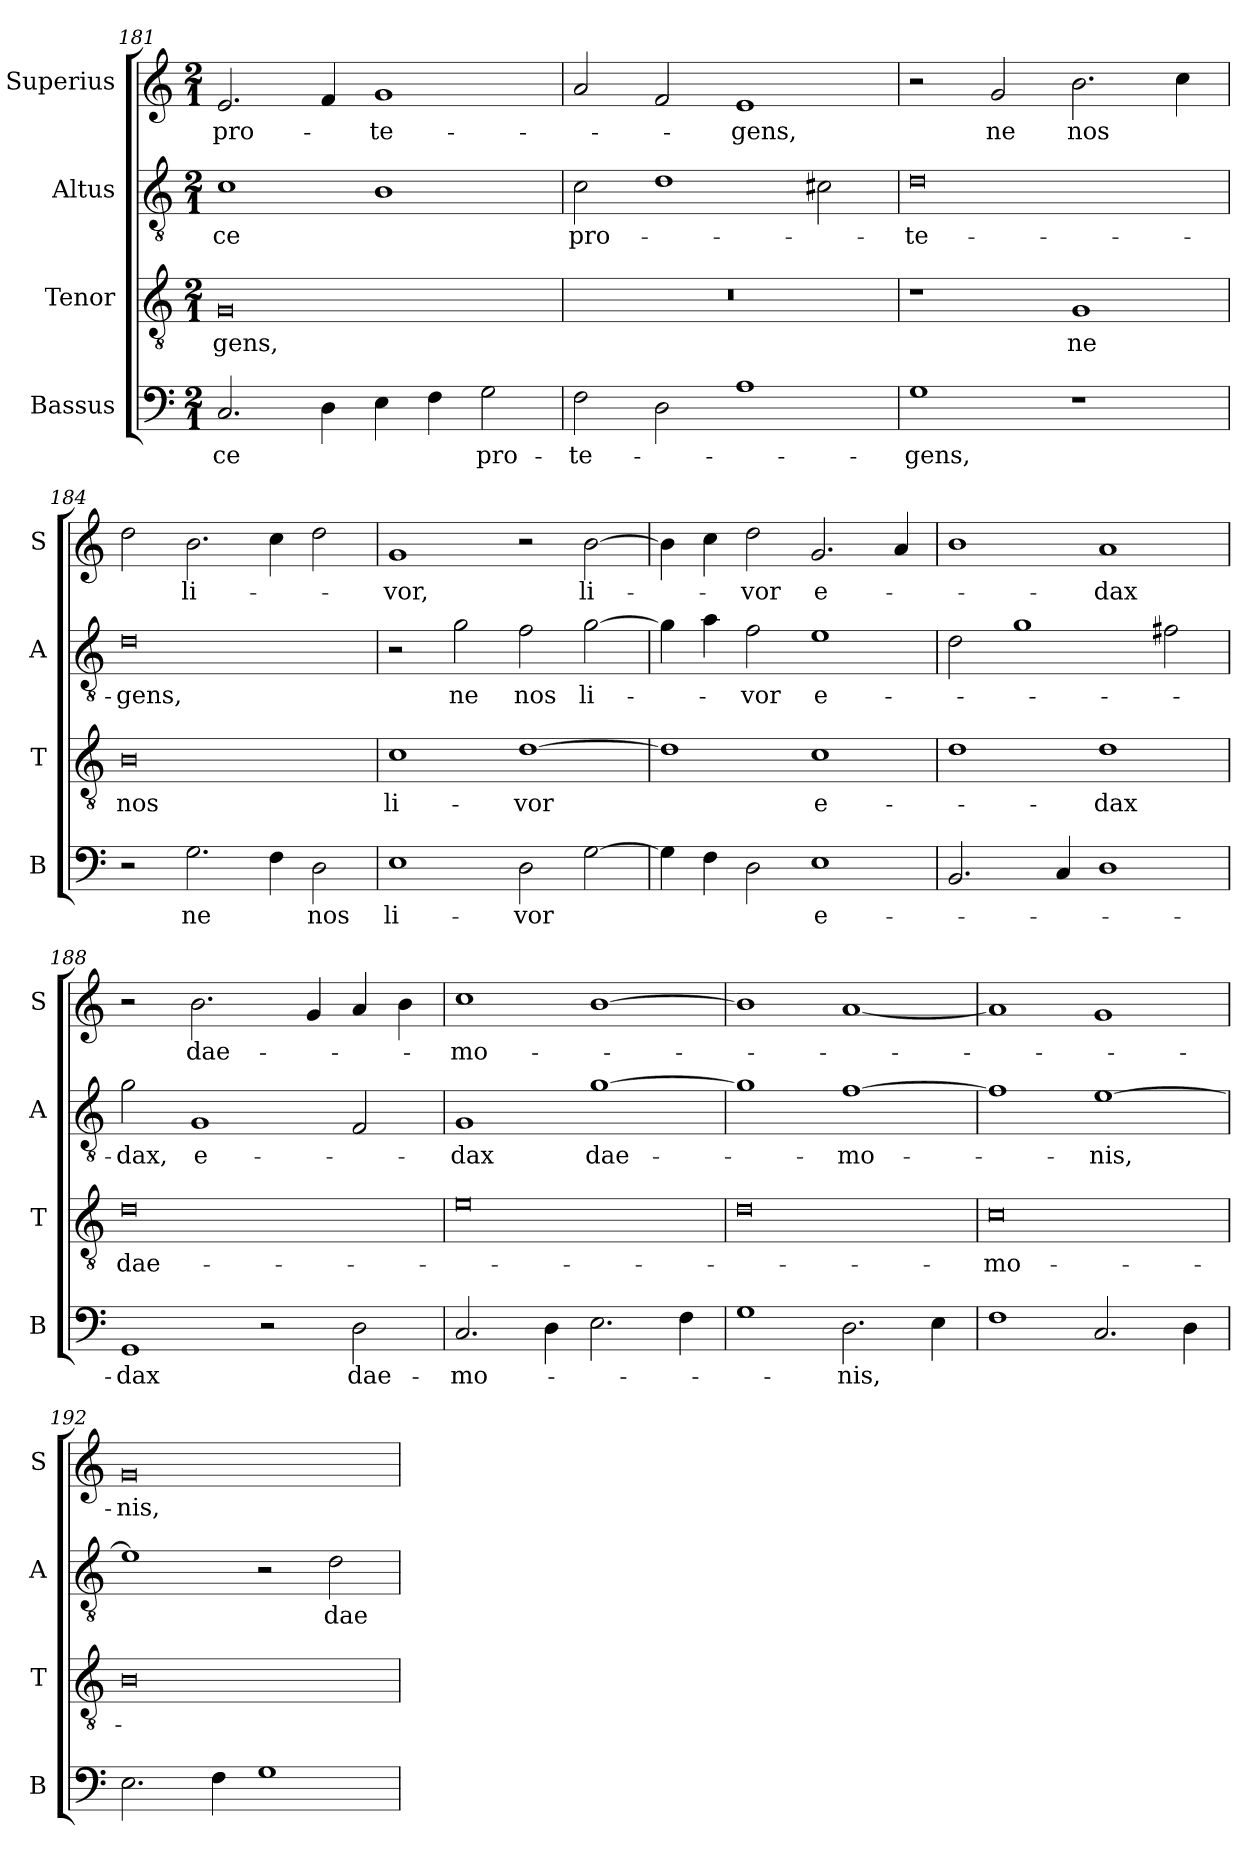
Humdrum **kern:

**kern	**text	**kern	**text	**kern	**text	**kern	**text
*part4	*part4	*part3	*part3	*part2	*part2	*part1	*part1
*staff4	*staff4	*staff3	*staff3	*staff2	*staff2	*staff1	*staff1
*I"Bassus	*	*I"Tenor	*	*I"Altus	*	*I"Superius	*
*I'B	*	*I'T	*	*I'A	*	*I'S	*
*clefF4	*	*clefGv2	*	*clefGv2	*	*clefG2	*
*k[]	*	*k[]	*	*k[]	*	*k[]	*
*M2/1	*	*M2/1	*	*M2/1	*	*M2/1	*
=181	=181	=181	=181	=181	=181	=181	=181
2.C	-ce	0G	-gens,	1c	-ce	2.e	pro-
4D	.	.	.	.	.	4f	.
4E	.	.	.	1B	.	1g	-te-
4F	.	.	.	.	.	.	.
2G	pro-	.	.	.	.	.	.
=182	=182	=182	=182	=182	=182	=182	=182
2F	-te-	0r	.	2c	pro-	2a	.
2D	.	.	.	1d	.	2f	.
1A	.	.	.	.	.	1e	-gens,
.	.	.	.	2c#X	.	.	.
=183	=183	=183	=183	=183	=183	=183	=183
1G	-gens,	1r	.	0d	-te-	2r	.
.	.	.	.	.	.	2g	ne
1r	.	1G	ne	.	.	2.b	nos
.	.	.	.	.	.	4cc	.
=184	=184	=184	=184	=184	=184	=184	=184
2r	.	0B	nos	0d	-gens,	2dd	.
2.G	ne	.	.	.	.	2.b	li-
4F	.	.	.	.	.	4cc	.
2D	nos	.	.	.	.	2dd	.
=185	=185	=185	=185	=185	=185	=185	=185
1E	li-	1c	li-	2r	.	1g	-vor,
.	.	.	.	2g	ne	.	.
2D	-vor	[1d	-vor	2f	nos	2r	.
[2G	.	.	.	[2g	li-	[2b	li-
=186	=186	=186	=186	=186	=186	=186	=186
4G]	.	1d]	.	4g]	.	4b]	.
4F	.	.	.	4a	.	4cc	.
2D	.	.	.	2f	-vor	2dd	-vor
1E	e-	1c	e-	1e	e-	2.g	e-
.	.	.	.	.	.	4a	.
=187	=187	=187	=187	=187	=187	=187	=187
2.BB	.	1d	.	2d	.	1b	.
.	.	.	.	1g	.	.	.
4C	.	.	.	.	.	.	.
1D	.	1d	-dax	.	.	1a	-dax
.	.	.	.	2f#X	.	.	.
=188	=188	=188	=188	=188	=188	=188	=188
1GG	-dax	0d	dae-	2g	-dax,	2r	.
.	.	.	.	1G	e-	2.b	dae-
2r	.	.	.	.	.	.	.
.	.	.	.	.	.	4g	.
2D	dae-	.	.	2F	.	4a	.
.	.	.	.	.	.	4b	.
=189	=189	=189	=189	=189	=189	=189	=189
2.C	-mo-	0e	.	1G	-dax	1cc	-mo-
4D	.	.	.	.	.	.	.
2.E	.	.	.	[1g	dae-	[1b	.
4F	.	.	.	.	.	.	.
=190	=190	=190	=190	=190	=190	=190	=190
1G	.	0d	.	1g]	.	1b]	.
2.D	-nis,	.	.	[1f	-mo-	[1a	.
4E	.	.	.	.	.	.	.
=191	=191	=191	=191	=191	=191	=191	=191
1F	.	0c	-mo-	1f]	.	1a]	.
2.C	.	.	.	[1e	-nis,	1g	.
4D	.	.	.	.	.	.	.
=192	=192	=192	=192	=192	=192	=192	=192
2.E	.	0B	.	1e]	.	0g	-nis,
4F	.	.	.	.	.	.	.
1G	.	.	.	2r	.	.	.
.	.	.	.	2d	dae-	.	.
=	=	=	=	=	=	=	=
*-	*-	*-	*-	*-	*-	*-	*-
